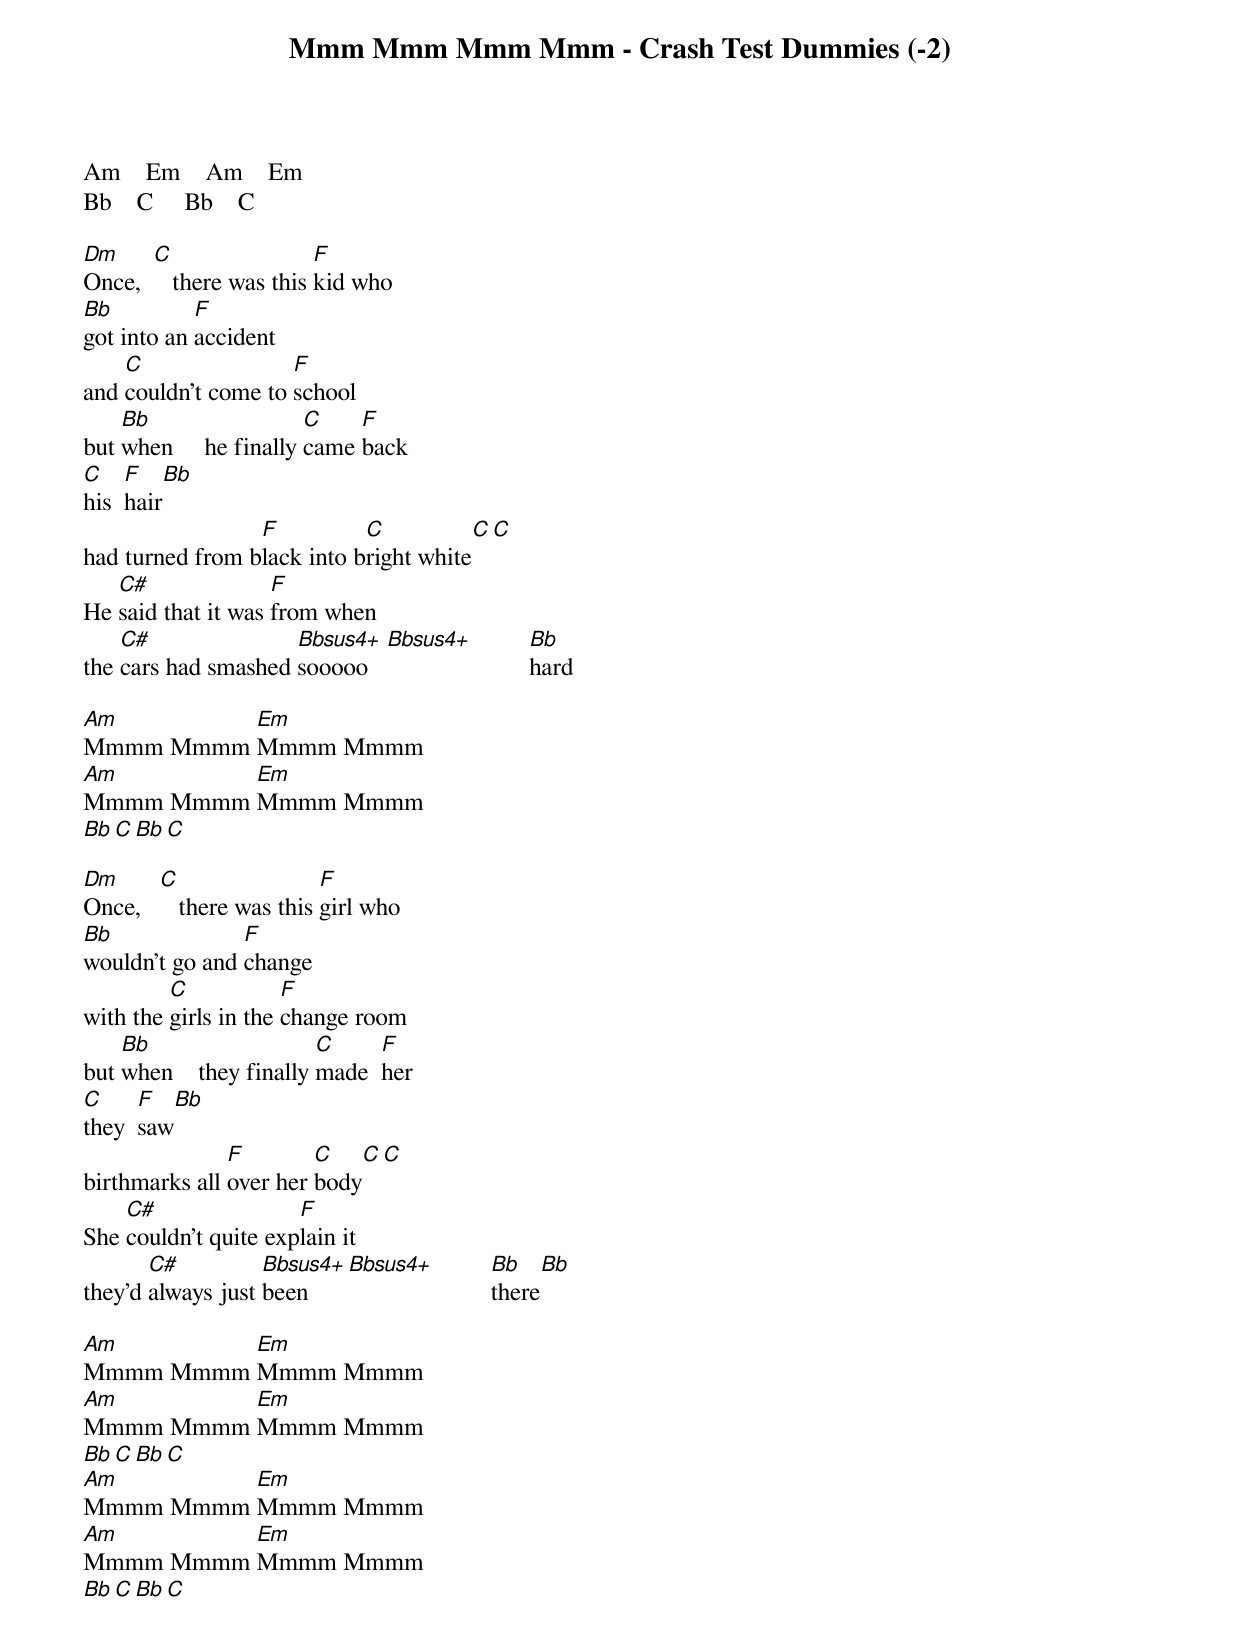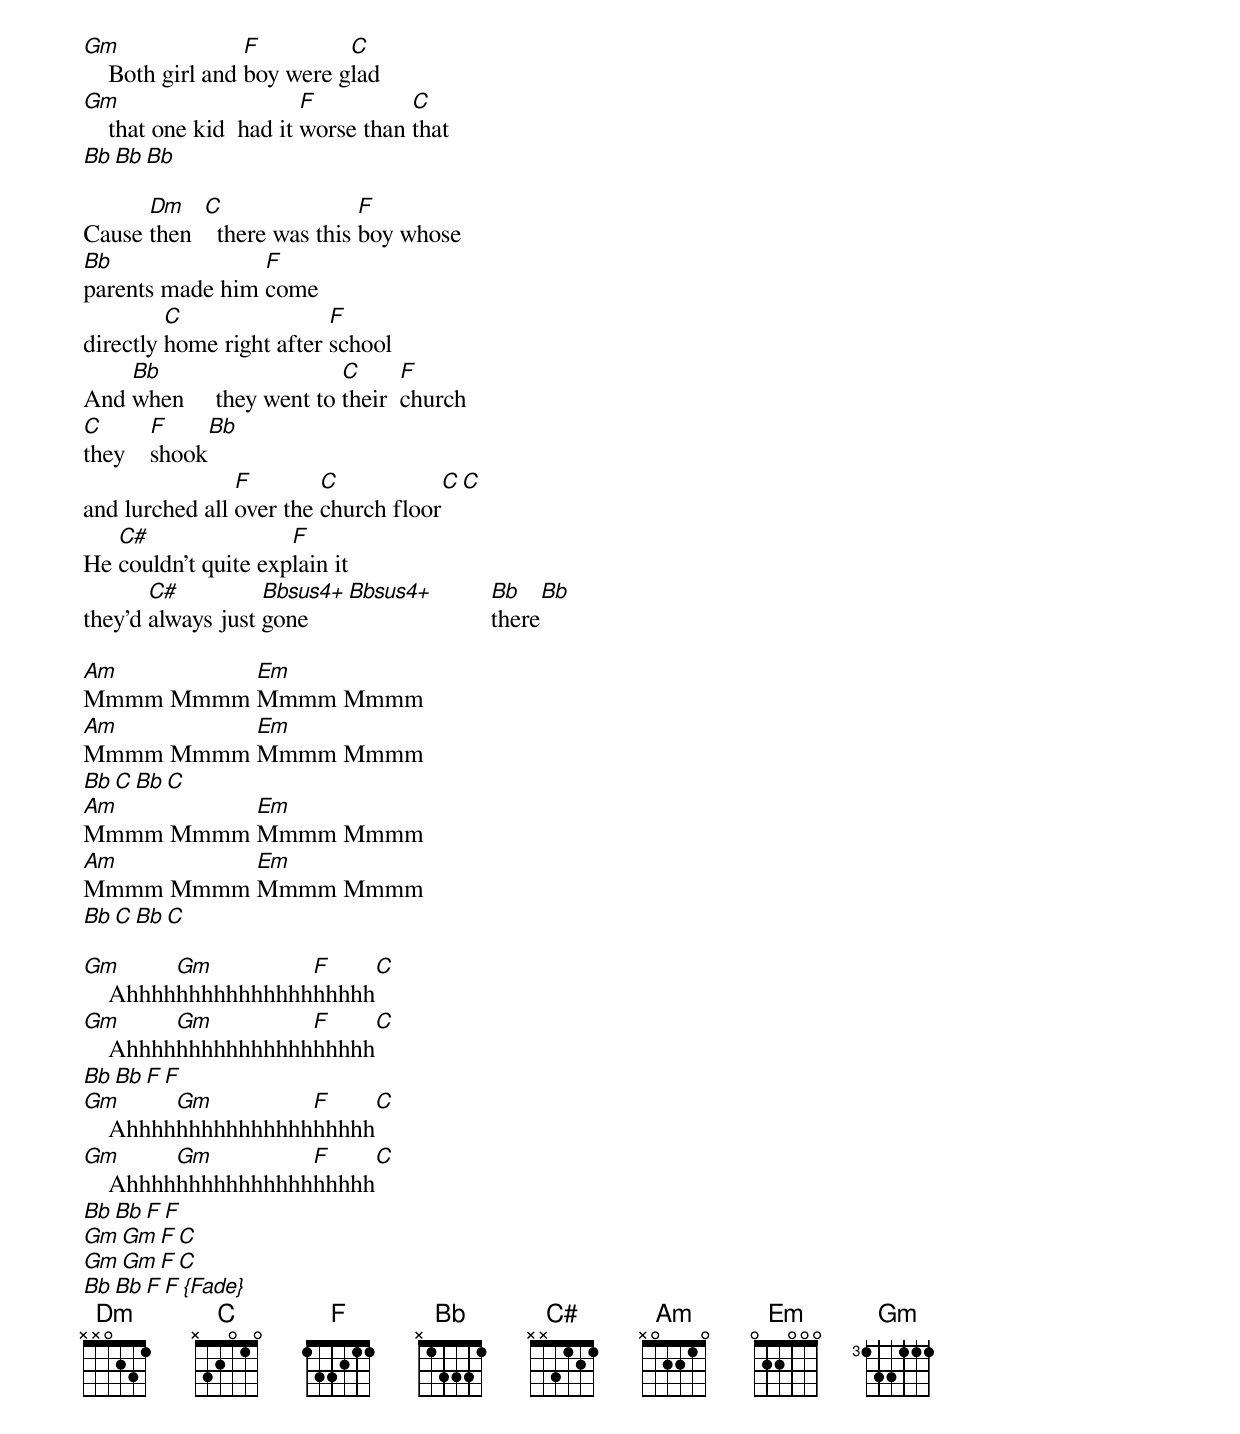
Mmm Mmm Mmm Mmm - Crash Test Dummies (-2)

Am    Em    Am    Em
Bb    C     Bb    C

Dm     C                 F
Once,     there was this kid who
Bb          F
got into an accident
    C                F
and couldn't come to school
    Bb                  C    F
but when     he finally came back
C    F     Bb
his  hair
                 F          C            C   C
had turned from black into bright white
   C#               F
He said that it was from when
    C#               Bbsus4+  Bbsus4+  Bb
the cars had smashed sooooo            hard

Am        Em
Mmmm Mmmm Mmmm Mmmm
Am        Em
Mmmm Mmmm Mmmm Mmmm
Bb              C               Bb               C

Dm      C                 F
Once,      there was this girl who
Bb              F
wouldn't go and change
         C            F
with the girls in the change room
    Bb                   C     F
but when    they finally made  her
C     F    Bb
they  saw
               F        C     C    C
birthmarks all over her body
    C#                F
She couldn't quite explain it
       C#          Bbsus4+  Bbsus4+  Bb    Bb
they'd always just been              there

Am        Em
Mmmm Mmmm Mmmm Mmmm
Am        Em
Mmmm Mmmm Mmmm Mmmm
Bb     C      Bb      C
Am        Em
Mmmm Mmmm Mmmm Mmmm
Am        Em
Mmmm Mmmm Mmmm Mmmm
Bb              C               Bb               C

Gm                F         C
    Both girl and boy were glad
Gm                       F          C
    that one kid  had it worse than that
Bb     Bb     Bb

      Dm    C                F
Cause then    there was this boy whose
Bb               F
parents made him come
         C                F
directly home right after school
    Bb                    C      F
And when     they went to their  church
C       F     Bb
they    shook
                F        C            C    C
and lurched all over the church floor
   C#                F
He couldn't quite explain it
       C#          Bbsus4+  Bbsus4+  Bb    Bb
they'd always just gone              there

Am        Em
Mmmm Mmmm Mmmm Mmmm
Am        Em
Mmmm Mmmm Mmmm Mmmm
Bb              C               Bb               C
Am        Em
Mmmm Mmmm Mmmm Mmmm
Am        Em
Mmmm Mmmm Mmmm Mmmm
Bb              C               Bb               C

Gm       Gm         F         C
    Ahhhhhhhhhhhhhhhhhhhh
Gm       Gm         F          C
    Ahhhhhhhhhhhhhhhhhhhh
Bb          Bb           F             F
Gm       Gm         F         C
    Ahhhhhhhhhhhhhhhhhhhh
Gm       Gm         F          C
    Ahhhhhhhhhhhhhhhhhhhh
Bb          Bb           F             F
Gm       Gm         F         C
Gm       Gm         F          C
Bb          Bb           F             F  {Fade}
